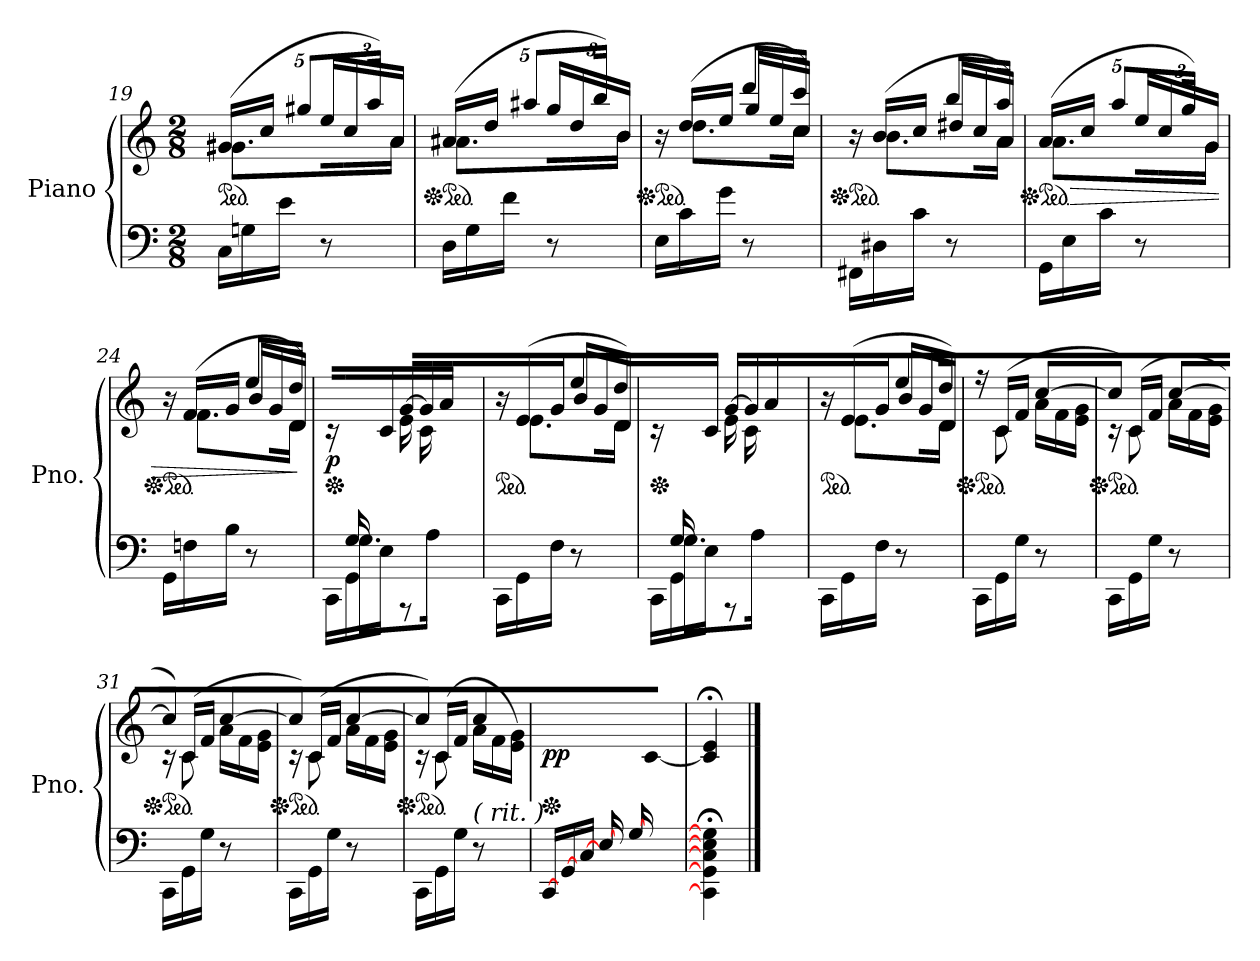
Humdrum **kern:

**kern	**kern	**dynam
*part1	*part1	*part1
*staff2	*staff1	*staff1/2
*I"Piano	*	*
*I'Pno.	*	*
*clefF4	*clefG2	*
*k[]	*k[]	*
*M2/8	*M2/8	*
*Xtuplet	*	*
*	*ped	*
=19	=19	=19
*	*^	*
*	*	*^	*
*	*Xbrackettup	*	*Xtuplet	*
24C\LL	(20g#X/LL	8reyy	12.g#\L	.
24Gn\	.	.	.	.
.	20cc/JJ	.	.	.
24e\JJ	.	.	.	.
.	10gg#X/L	.	.	.
8r	.	24ee/LL	24rEEyy	.
.	.	24cc/	24rEEyy	.
.	20aa/Jk)	.	.	.
.	.	24a/JJ	24a\Jk	.
=20	=20	=20	=20	=20
*	*Xped	*	*	*
*	*ped	*	*	*
*	*tuplet	*	*Xtuplet	*
24D\LL	(20a#X/LL	8reyy	12.a#\L	.
24G\	.	.	.	.
.	20dd/JJ	.	.	.
24f\JJ	.	.	.	.
.	10aa#X/L	.	.	.
8r	.	24gg/LL	24rEEyy	.
.	.	24dd/	24rEEyy	.
.	20bb/Jk)	.	.	.
.	.	24b/JJ	24b\Jk	.
!!LO:LB:g=z	!!	!!
=21	=21	=21	=21	=21
*	*Xped	*	*	*
*	*ped	*	*	*
24E\LL	24r	8rgyy	24rEEyy	.
24c\	(24dd/LL	.	12.dd\L	.
24g\JJ	24ee/JJ	.	.	.
8r	12ddd/L	24gg/LL	.	.
.	.	24ee/	24rEEyy	.
.	24ccc/Jk)	24cc/JJ	24cc\Jk	.
=22	=22	=22	=22	=22
*	*Xped	*	*	*
*	*ped	*	*	*
24FF#X\LL	24r	8rgyy	24rEEyy	.
24D#X\	(24b/LL	.	12.b\L	.
24c\JJ	24cc/JJ	.	.	.
8r	12bb/L	24dd#X/LL	.	.
.	.	24cc/	24rEEyy	.
.	24aa/Jk)	24a/JJ	24a\Jk	.
=23	=23	=23	=23	=23
*	*Xped	*	*	*
*	*ped	*	*	*
*	*tuplet	*	*Xtuplet	*
24GG\LL	(20a/LL	8reyy	12.a\L	.
24E\	.	.	.	.
!	!	!	!	!LO:HP:b
.	20cc/JJ	.	.	>
24c\JJ	.	.	.	.
.	10aa/L	.	.	.
8r	.	24ee/LL	24rEEyy	.
.	.	24cc/	24rEEyy	.
.	20gg/Jk)	.	.	.
.	.	24g/JJ	24g\Jk	.
=24	=24	=24	=24	=24
*	*Xped	*	*	*
*	*ped	*	*	*
24GG\LL	24r	8rgyy	24rEEyy	.
24Fn\	(24f/LL	.	12.f\L	.
24B\JJ	24g/JJ	.	.	.
8r	12ee/L	24b/LL	.	.
.	.	24g/	24rEEyy	.
.	24dd/Jk)	24d/JJ	24d\Jk	.
*	*v	*v	*v	*
.	.	]
=25	=25	=25
*^	*	*
*	*^	*	*
*	*	*^	*	*
*	*	*	*	*Xped	*
*	*	*	*	*^	*
!	!	!	!	!	!	!LO:DY:b
24ryy	24%5ryy	24CC\LL	24reyy	24rc	8ryy	p
(24G/LL	.	24GG\	12.G\L	24ryy	.	.
6ryy	.	24E\JJ	.	24c/JJ	.	.
.	.	8rAAA	.	[24g/L	24e\LL	.
.	.	.	24reyy	24g/L]	24c\	.
.	24A/JJ	.	24A\Jk	24a/Jk)	24ryy	.
*v	*v	*v	*v	*	*	*
*	*v	*v	*
=26	=26	=26
*	*ped	*
*	*^	*
*	*	*^	*
24CC\LL	24r	8rgyy	24rEEyy	.
24GG\	(24e/LL	.	12.e\L	.
24F\JJ	24g/JJ	.	.	.
8r	12ee/L	24b/LL	.	.
.	.	24g/	24rEEyy	.
.	24dd/Jk)	24d/JJ	24d\Jk	.
*	*v	*v	*v	*
=27	=27	=27
*^	*	*
*	*^	*	*
*	*	*^	*	*
*	*	*	*	*Xped	*
*	*	*	*	*^	*
24ryy	24%5ryy	24CC\LL	24reyy	24rc	8ryy	.
(24G/LL	.	24GG\	12.G\L	24ryy	.	.
6ryy	.	24E\JJ	.	24c/JJ	.	.
.	.	8rAAA	.	[24g/L	24e\LL	.
.	.	.	24reyy	24g/L]	24c\	.
.	24A/JJ	.	24A\Jk	24a/Jk)	24ryy	.
*v	*v	*v	*v	*	*	*
*	*v	*v	*
!!LO:LB:g=z
=28	=28	=28
*	*ped	*
*	*^	*
*	*	*^	*
24CC\LL	24r	8rgyy	24rEEyy	.
24GG\	(24e/LL	.	12.e\L	.
24F\JJ	24g/JJ	.	.	.
8r	12ee/L	24b/LL	.	.
.	.	24g/	24rEEyy	.
.	24dd/Jk)	24d/JJ	24d\Jk	.
=29	=29	=29	=29	=29
*	*Xped	*	*	*
*	*ped	*	*	*
24CC\LL	8ryy	24rff	24rEEyy	.
24GG\	.	(24c/LL	12c\	.
24G\JJ	.	24f/JJ	.	.
8r	[8cc/L	24a\LL	8ryy	.
.	.	24f\	.	.
.	.	24e\ 24g\JJ	.	.
=30	=30	=30	=30	=30
*	*Xped	*	*	*
*	*ped	*	*	*
24CC\LL	8cc/J])	24r	24rEEyy	.
24GG\	.	(24c/LL	12c\	.
24G\JJ	.	24f/JJ	.	.
8r	[8cc/L	24a\LL	8ryy	.
.	.	24f\	.	.
.	.	24e\ 24g\JJ	.	.
=31	=31	=31	=31	=31
*	*Xped	*	*	*
*	*ped	*	*	*
24CC\LL	8cc/J])	24r	24rEEyy	.
24GG\	.	(24c/LL	12c\	.
24G\JJ	.	24f/JJ	.	.
8r	[8cc/L	24a\LL	8ryy	.
.	.	24f\	.	.
.	.	24e\ 24g\JJ	.	.
=32	=32	=32	=32	=32
*	*Xped	*	*	*
*	*ped	*	*	*
24CC\LL	8cc/J])	24r	24rEEyy	.
24GG\	.	(24c/LL	12c\	.
24G\JJ	.	24f/JJ	.	.
8r	[8cc/L	24a\LL	8ryy	.
.	.	24f\	.	.
.	.	24e\ 24g\JJ	.	.
=33	=33	=33	=33	=33
*	*Xped	*	*	*
*	*ped	*	*	*
*	*MM65	*	*	*
24CC\LL	8cc/J])	24r	24rEEyy	.
24GG\	.	(24c/LL	12c\	.
24G\JJ	.	24f/JJ	.	.
*	*MM55	*	*	*
!LO:TX:a:i:t=( rit. )	!	!	!	!
8r	8cc/	24a\LL	8ryy	.
.	.	24f\	.	.
.	.	24e\ 24g\JJ)	.	.
*	*v	*v	*v	*
=34	=34	=34
*^	*	*
*	*	*Xped	*
*	*	*^	*
!	!	!	!	!LO:DY:b
*	*	*v	*v	*
(>[24CC/LL	4ryy	24%5ryy	pp
[24GG/	.	.	.
[24C/JJ	.	.	.
[24E/LL	.	.	.
[24G/	.	.	.
24ryy	.	[24c/JJ	.
=35	=35	=35	=35
4CC\]; 4GG\]; 4C\]; 4E\]; 4G\];	4ryy	4c/];< 4e/;<)	.
*v	*v	*	*
==	==	==
*-	*-	*-
